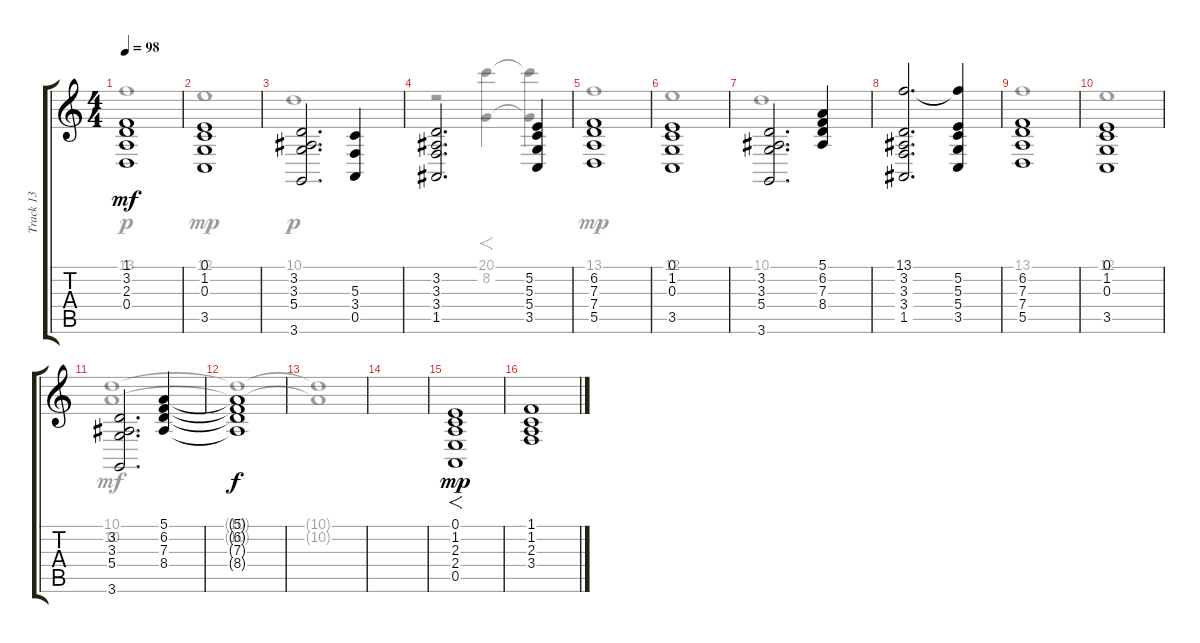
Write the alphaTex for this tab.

\track ("Track 13" "Track 13") {instrument fx7echoes}
\staff {score tabs}
\tuning (E4 B3 G3 D3 A2 E2) {hide}
\voice
\ts (4 4)
\tempo 98
\clef g2
\ks c
(1.1 3.2 2.3 0.4).1{dy mf} |
(0.1 1.2 0.3 3.5).1 |
(3.2 3.3 5.4 3.6).2{d} (5.3 3.4 0.5).4 |
(3.2 3.3 3.4 1.5).2{d} (5.2 5.3 5.4 3.5).4 |
(6.2 7.3 7.4 5.5).1 |
(0.1 1.2 0.3 3.5).1 |
(3.2 3.3 5.4 3.6).2{d} (5.1 6.2 7.3 8.4).4 |
(13.1 3.2 3.3 3.4 1.5).2{d} (13.1{t} 5.2 5.3 5.4 3.5).4 |
(6.2 7.3 7.4 5.5).1 |
(0.1 1.2 0.3 3.5).1 |
(3.2 3.3 5.4 3.6).2{d} (5.1 6.2 7.3 8.4).4 |
(5.1{t} 6.2{t} 7.3{t} 8.4{t}).1{dy f volume 0} |
|
|
(0.1 1.2 2.3 2.4 0.5).1{f dy mp volume 16} |
(1.1 1.2 2.3 3.4).1
\voice
\clef g2
\ottava regular
\simile none
\ks c
13.1.1{dy p} |
12.1.1{dy mp} |
10.1.1{dy p} |
r.2 (20.1 8.2).4{f} (20.1{t} 8.2{t}).4 |
13.1.1{dy mp} |
12.1.1 |
10.1.1 |
|
13.1.1 |
12.1.1 |
(10.1 10.2).1{dy mf} |
(10.1{t} 10.2{t}).1{dy f} |
(10.1{t} 10.2{t}).1 |
|
|
